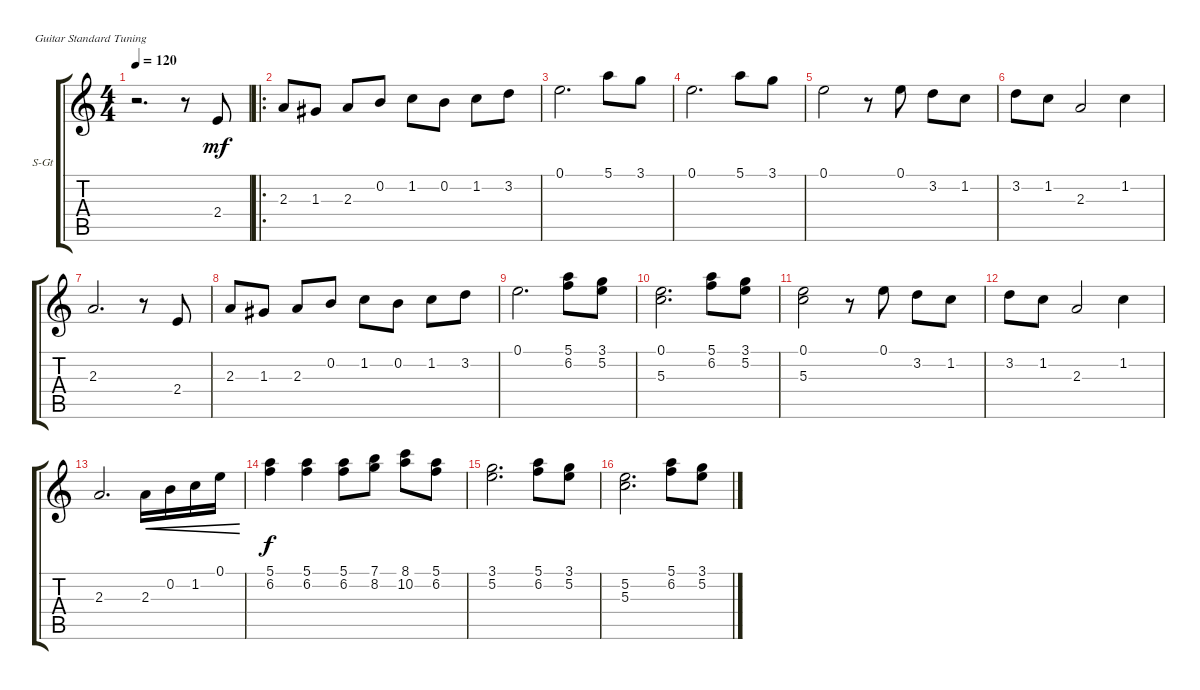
\defaultSystemsLayout 4
\bracketExtendMode groupsimilarinstruments
\firstSystemTrackNameOrientation horizontal
\otherSystemsTrackNameOrientation horizontal
\track ("Steel Guitar" "S-Gt") {instrument acousticguitarsteel}
\staff {score tabs}
\tuning (E4 B3 G3 D3 A2 E2)
\ts (4 4)
\tempo 120
\clef g2
\ks c
r.2{d dy mf instrument acousticguitarsteel} r.8 2.4.8 |
\ro
2.3.8 1.3.8 2.3.8 0.2.8 1.2.8 0.2.8 1.2.8 3.2.8 |
0.1.2{d} 5.1.8 3.1.8 |
0.1.2{d} 5.1.8 3.1.8 |
0.1.2 r.8 0.1.8 3.2.8 1.2.8 |
3.2.8 1.2.8 2.3.2 1.2.4 |
2.3.2{d} r.8 2.4.8 |
2.3.8 1.3.8 2.3.8 0.2.8 1.2.8 0.2.8 1.2.8 3.2.8 |
0.1.2{d} (5.1 6.2).8 (3.1 5.2).8 |
(0.1 5.3).2{d} (5.1 6.2).8 (3.1 5.2).8 |
(0.1 5.3).2 r.8 0.1.8 3.2.8 1.2.8 |
3.2.8 1.2.8 2.3.2 1.2.4 |
2.3.2{d} 2.3.16{cre} 0.2.16{cre} 1.2.16{cre} 0.1.16{cre} |
(5.1 6.2).4{dy f} (5.1 6.2).4 (5.1 6.2).8 (7.1 8.2).8 (8.1 10.2).8 (5.1 6.2).8 |
(3.1 5.2).2{d} (5.1 6.2).8 (3.1 5.2).8 |
(5.2 5.3).2{d} (5.1 6.2).8 (3.1 5.2).8
